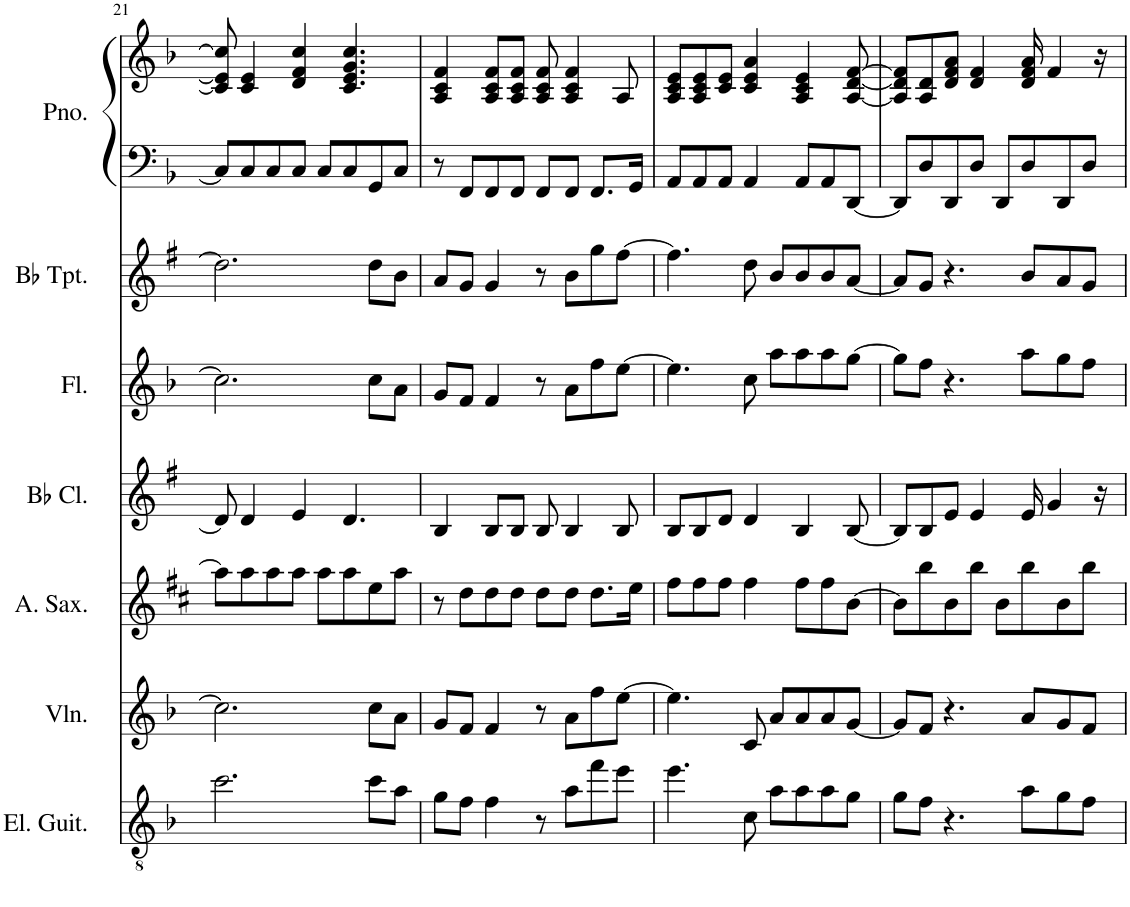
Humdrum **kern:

**kern	**kern	**kern	**kern	**kern	**kern	**kern	**kern
*part7	*part6	*part5	*part4	*part3	*part2	*part1	*part1
*staff8	*staff7	*staff6	*staff5	*staff4	*staff3	*staff2	*staff1
*I"Electric Guitar	*I"Violin	*I"Alto Saxophone	*I"Bb Clarinet	*I"Flute	*I"Bb Trumpet	*I"Piano	*
*I'El. Guit.	*I'Vln.	*I'A. Sax.	*I'Bb Cl.	*I'Fl.	*I'Bb Tpt.	*I'Pno.	*
!!LO:PB:g=z
*clefGv2	*clefG2	*clefG2	*clefG2	*clefG2	*clefG2	*clefF4	*clefG2
*	*	*Trd5c9	*Trd1c2	*	*Trd1c2	*	*
*k[b-]	*k[b-]	*k[f#c#]	*k[f#]	*k[b-]	*k[f#]	*k[b-]	*k[b-]
*M4/4	*M4/4	*M4/4	*M4/4	*M4/4	*M4/4	*M4/4	*M4/4
=21	=21	=21	=21	=21	=21	=21	=21
2.cc\	2.cc\]	8aa\L]	8d/]	2.cc\]	2.dd\]	8C/L]	8c/] 8e/] 8cc/]
.	.	8aa\	4d/	.	.	8C/	4c/ 4e/
.	.	8aa\	.	.	.	8C/	.
.	.	8aa\J	4e/	.	.	8C/J	4d/ 4f/ 4cc/
.	.	8aa\L	.	.	.	8C/L	.
.	.	8aa\	4.d/	.	.	8C/	4.c/ 4.e/ 4.g/ 4.cc/
8cc\L	8cc\L	8ee\	.	8cc\L	8dd\L	8GG/	.
8a\J	8a\J	8aa\J	.	8a\J	8b\J	8C/J	.
=22	=22	=22	=22	=22	=22	=22	=22
8g\L	8g/L	8r	4B/	8g/L	8a/L	8r	4A/ 4c/ 4f/
8f\J	8f/J	8dd\L	.	8f/J	8g/J	8FF/L	.
4f\	4f/	8dd\	8B/L	4f/	4g/	8FF/	8A/ 8c/ 8f/L
.	.	8dd\J	8B/J	.	.	8FF/J	8A/ 8c/ 8f/J
8r	8r	8dd\L	8B/	8r	8r	8FF/L	8A/ 8c/ 8f/
8a\L	8a\L	8dd\J	4B/	8a\L	8b\L	8FF/J	4A/ 4c/ 4f/
8ff\	8ff\	8.dd\L	.	8ff\	8gg\	8.FF/L	.
8ee\J	[8ee\J	.	8B/	[8ee\J	[8ff#\J	.	8A/
.	.	16ee\Jk	.	.	.	16GG/Jk	.
=23	=23	=23	=23	=23	=23	=23	=23
4.ee\	4.ee\]	8ff#\L	8B/L	4.ee\]	4.ff#\]	8AA/L	8A/ 8c/ 8e/L
.	.	8ff#\	8B/	.	.	8AA/	8A/ 8c/ 8e/
.	.	8ff#\J	8d/J	.	.	8AA/J	8c/ 8e/J
8c\	8c/	4ff#\	4d/	8cc\	8dd\	4AA/	4c/ 4e/ 4a/
8a\L	8a/L	.	.	8aa\L	8b/L	.	.
8a\	8a/	8ff#\L	4B/	8aa\	8b/	8AA/L	4A/ 4c/ 4e/
8a\	8a/	8ff#\	.	8aa\	8b/	8AA/	.
8g\J	[8g/J	[8b\J	[8B/	[8gg\J	[8a/J	[8DD/J	[8A/ [8d/ [8f/
=24	=24	=24	=24	=24	=24	=24	=24
8g\L	8g/L]	8b\L]	8B/L]	8gg\L]	8a/L]	8DD/L]	8A/] 8d/] 8f/]L
8f\J	8f/J	8bb\	8B/	8ff\J	8g/J	8D/	8A/ 8d/
4.r	4.r	8b\	8e/J	4.r	4.r	8DD/	8d/ 8f/ 8a/J
.	.	8bb\J	4e/	.	.	8D/J	4d/ 4f/
.	.	8b\L	.	.	.	8DD/L	.
8a\L	8a/L	8bb\	16e/	8aa\L	8b/L	8D/	16d/ 16f/ 16a/
.	.	.	4g/	.	.	.	4f/
8g\	8g/	8b\	.	8gg\	8a/	8DD/	.
8f\J	8f/J	8bb\J	.	8ff\J	8g/J	8D/J	.
.	.	.	16r	.	.	.	16r
=	=	=	=	=	=	=	=
*-	*-	*-	*-	*-	*-	*-	*-
